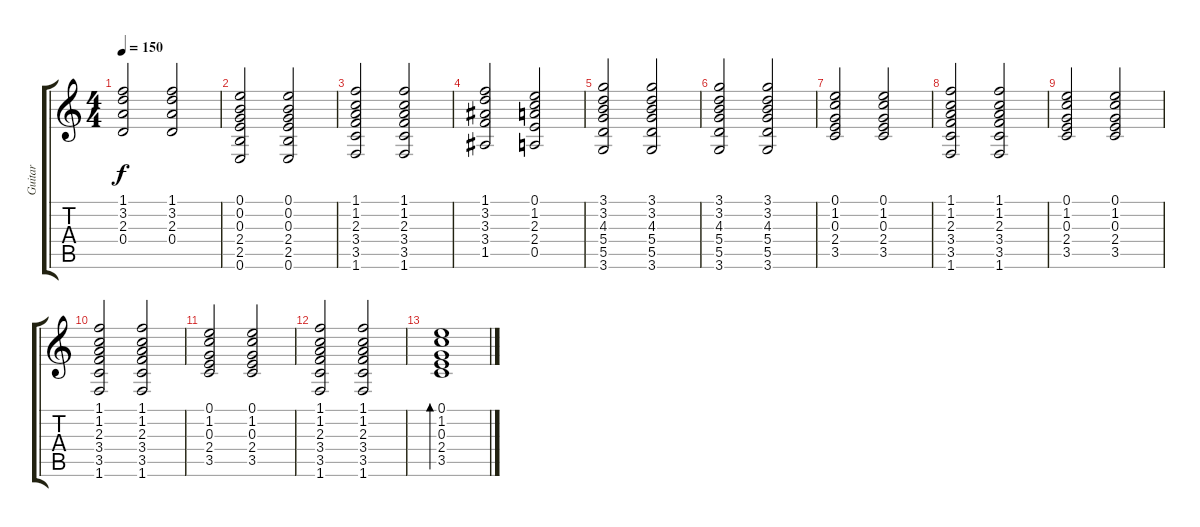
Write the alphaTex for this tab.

\track ("Guitar" "Guitar") {instrument electricguitarjazz}
\staff {score tabs}
\tuning (E4 B3 G3 D3 A2 E2) {hide}
\ts (4 4)
\tempo 150
\clef g2
\ks c
(1.1 3.2 2.3 0.4).2{dy f} (1.1 3.2 2.3 0.4).2 |
(0.1 0.2 0.3 2.4 2.5 0.6).2 (0.1 0.2 0.3 2.4 2.5 0.6).2 |
(1.1 1.2 2.3 3.4 3.5 1.6).2 (1.1 1.2 2.3 3.4 3.5 1.6).2 |
(1.1 3.2 3.3 3.4 1.5).2 (0.1 1.2 2.3 2.4 0.5).2 |
(3.1 3.2 4.3 5.4 5.5 3.6).2 (3.1 3.2 4.3 5.4 5.5 3.6).2 |
(3.1 3.2 4.3 5.4 5.5 3.6).2 (3.1 3.2 4.3 5.4 5.5 3.6).2 |
(0.1 1.2 0.3 2.4 3.5).2 (0.1 1.2 0.3 2.4 3.5).2 |
(1.1 1.2 2.3 3.4 3.5 1.6).2 (1.1 1.2 2.3 3.4 3.5 1.6).2 |
(0.1 1.2 0.3 2.4 3.5).2 (0.1 1.2 0.3 2.4 3.5).2 |
(1.1 1.2 2.3 3.4 3.5 1.6).2 (1.1 1.2 2.3 3.4 3.5 1.6).2 |
(0.1 1.2 0.3 2.4 3.5).2 (0.1 1.2 0.3 2.4 3.5).2 |
(1.1 1.2 2.3 3.4 3.5 1.6).2 (1.1 1.2 2.3 3.4 3.5 1.6).2 |
(0.1 1.2 0.3 2.4 3.5).1{bd 480}
